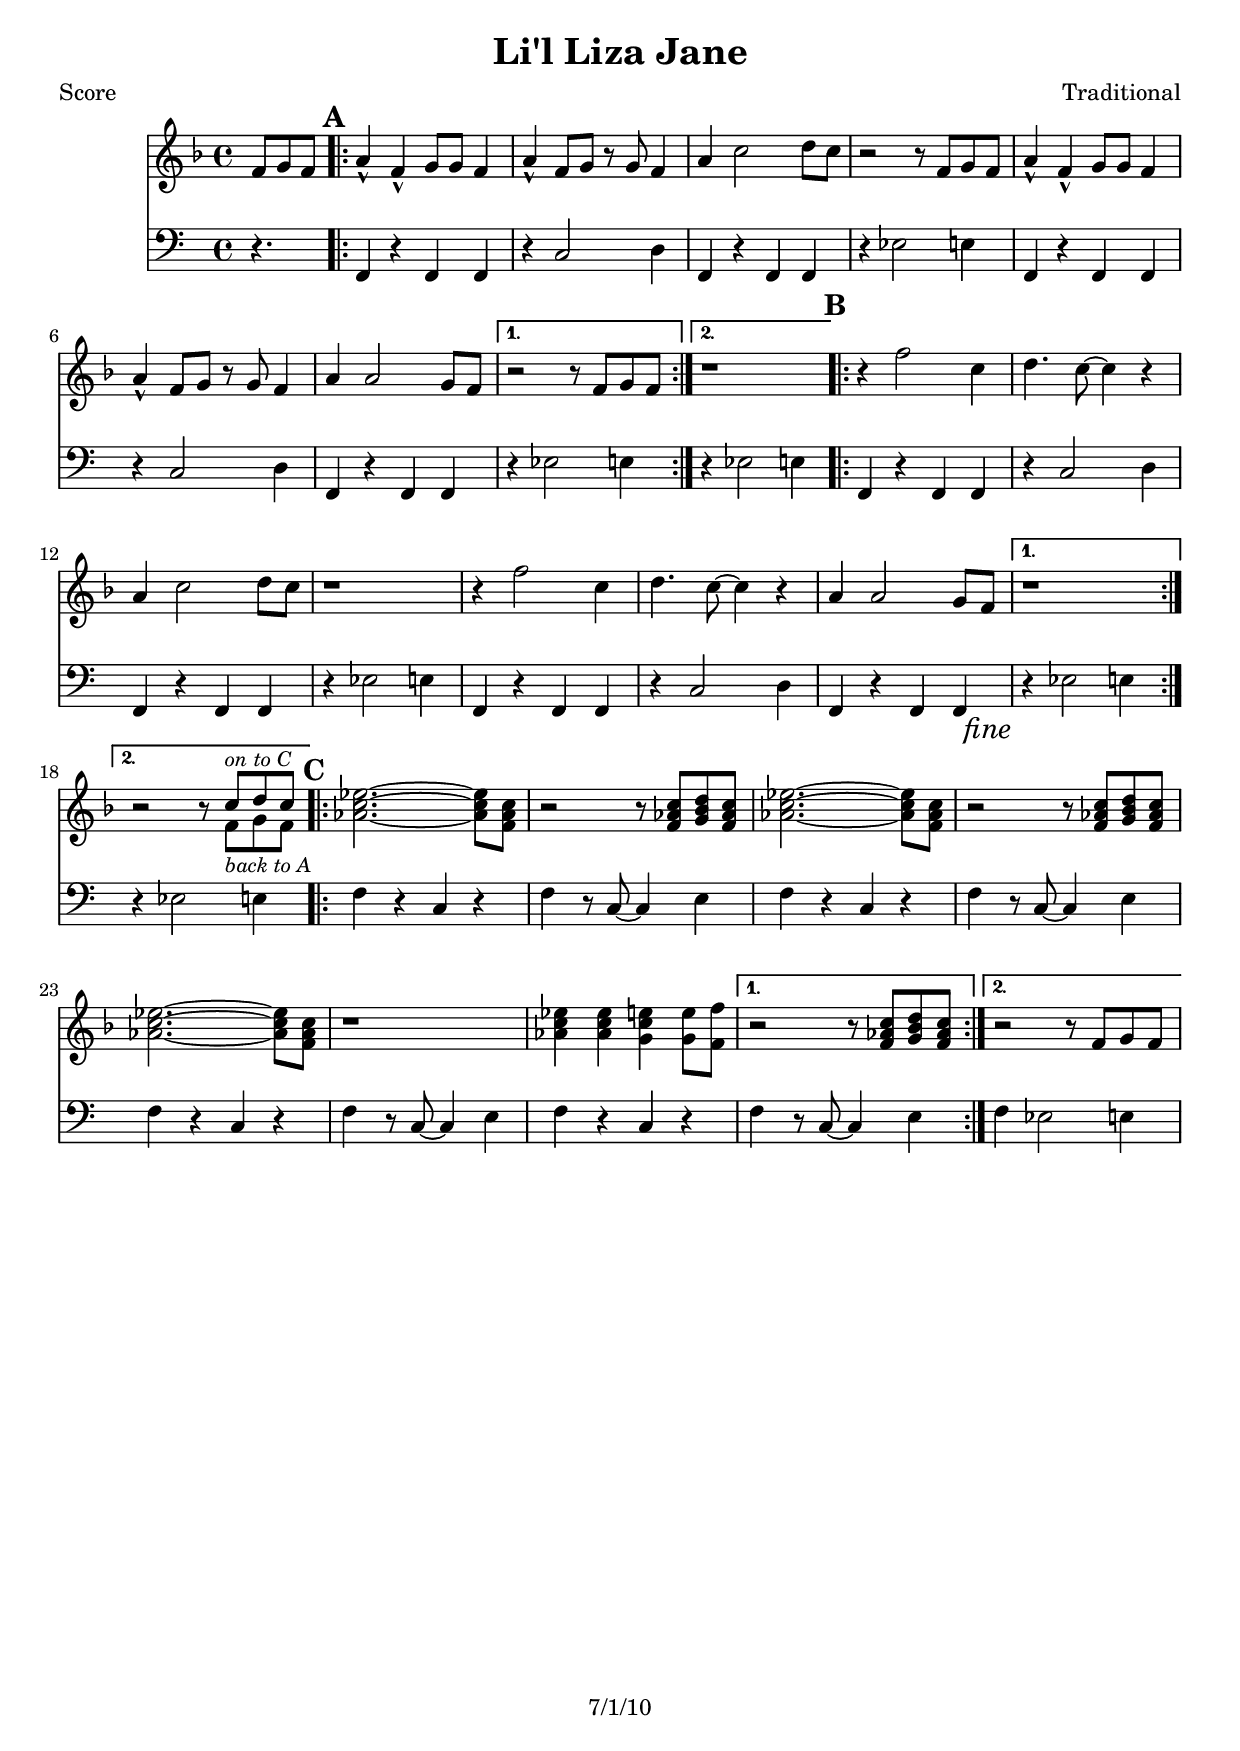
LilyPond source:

\version "2.12.3"

\header {
	title = "Li'l Liza Jane"
	composer = "Traditional"
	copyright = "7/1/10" %date of latest edits
	}

%description:A traditional New Orleans Second Line tune of unknown origin.

%place a mark at bottom right
markdownright = { \once \override Score.RehearsalMark #'break-visibility = #begin-of-line-invisible \once \override Score.RehearsalMark #'self-alignment-X = #RIGHT \once \override Score.RehearsalMark #'direction = #DOWN }


% music pieces
%part: melody
melody = {
	\relative c' { \key f \major
	\partial 8*3 f8 g f |

	\mark \default %A
	\repeat volta 2 {
		a4-^ f-^ g8 g f4 | a4-^ f8 g r g f4 | a c2 d8 c | r2 r8 f, g f |
		a4-^ f-^ g8 g f4 | a4-^ f8 g r g f4 | a a2 g8 f | }
		\alternative {
			{ r2 r8 f g f | }
			{ r1 }
		}
	
	\mark \default %B
	\repeat volta 2 {
		r4 f'2 c4 | d4. c8~ c4 r | a c2 d8 c | r1 |
		r4 f2 c4 | d4. c8~ c4 r | a a2 g8 f \markdownright \mark \markup { \italic "fine" } | }
		\alternative {
			{ r1 }
			{ r2 r8 
				<<
				{ c'^\markup { \small \italic "on to C" } d c }
				\\
				{ f,_\markup { \small \italic "back to A" } g f }
				>>
			}
		}

	\mark \default %C
	\repeat volta 2 {
		\repeat unfold 2 { <aes c ees>2.~~~ <aes c ees>8 <f aes c> | r2 r8 <f aes c> <g bes d> <f aes c> | }
		<aes c ees>2.~~~ <aes c ees>8 <f aes c> | r1 | 
		<aes c ees>4 <aes c ees> <g c e> <g e'>8 <f f'> | }
		\alternative {
			{ r2 r8 <f aes c> <g bes d> <f aes c> | }
			{ r2 r8 f g f | }
		}
	}
}

%part: bass
bass = {
	\relative c { 
		\partial 8*3 r4. |

		\mark \default %A
		\repeat volta 2 {
			f,4 r f f | r c'2 d4 | f, r f f | r ees'2 e4 |
			f,4 r f f | r c'2 d4 | f, r f f | }
			\alternative {
				{ r ees'2 e4 | }
				{ r ees2 e4 | }
			}

		\mark \default %B
		\repeat volta 2 {
			f,4 r f f | r c'2 d4 | f, r f f | r ees'2 e4 |
			f,4 r f f | r c'2 d4 | f, r f f \markdownright \mark \markup { \italic "fine" } | }
			\alternative {
				{ r ees'2 e4 | }
				{ r ees2 e4 | }
			}

		\mark \default %C	
		\repeat volta 2 {
			f4 r c r | f r8 c~ c4 e | f4 r c r | f r8 c~ c4 e | 
			f4 r c r | f r8 c~ c4 e | f4 r c r | }
			\alternative {
				{ f r8 c~ c4 e | }
				{ f ees2 e4 | }
			}
	}
}

%part: words
words = \markup { }

%part: changes
changes = \chordmode { }

%layout
#(set-default-paper-size "a5" 'landscape)

\book { 
  \header { poet = "Melody - C" }
	\paper { page-count = 1 } 
    \score {

	<<
        \new Staff {
		\melody
	}
	>>
    }
}
\book { 
  \header { poet = "Melody - Bb" }
	\paper { page-count = 1 } 
    \score { \transpose c d
	<<
        \new Staff {
		\melody
	}
	>>
    }
}

\book { 
  \header { poet = "Melody - Eb" }
	\paper { page-count = 1 } 
    \score { \transpose c a,
	<<
        \new Staff {
		\melody
	}
	>>
    }
}

\book { 
  \header { poet = "Bass - C" }
	\paper { page-count = 1 } 
    \score {
	<<
	\new ChordNames { \set chordChanges = ##t \changes }
        \new Staff { \clef bass
		\bass
	}
	>>
    }
}

\book { 
  \header { poet = "Bass - Eb" }
	\paper { page-count = 1 } 
    \score { \transpose c a'
	<<
	\new ChordNames { \set chordChanges = ##t \changes }
        \new Staff { \clef treble
		\bass
	}
	>>
    }
}



\book { \header { poet = "Score" }
  \paper { #(set-paper-size "a4") 
  			page-count = "unset" } 
    \score { 
      << 
	\new ChordNames { \set chordChanges = ##t \changes }
	\new Staff { 
		\melody
	}
	\new Staff { \clef bass
		\bass
	}
      >> 
  } 
}



\book { \header { poet = "MIDI" }
    \score { 
      << \tempo 4 = 200 
\unfoldRepeats	\new Staff { \set Staff.midiInstrument = #"alto sax"
		\melody
	}
\unfoldRepeats	\new Staff { \set Staff.midiInstrument = #"tuba"
		\bass
	}
      >> 
    \midi { }
  } 
}
%}
